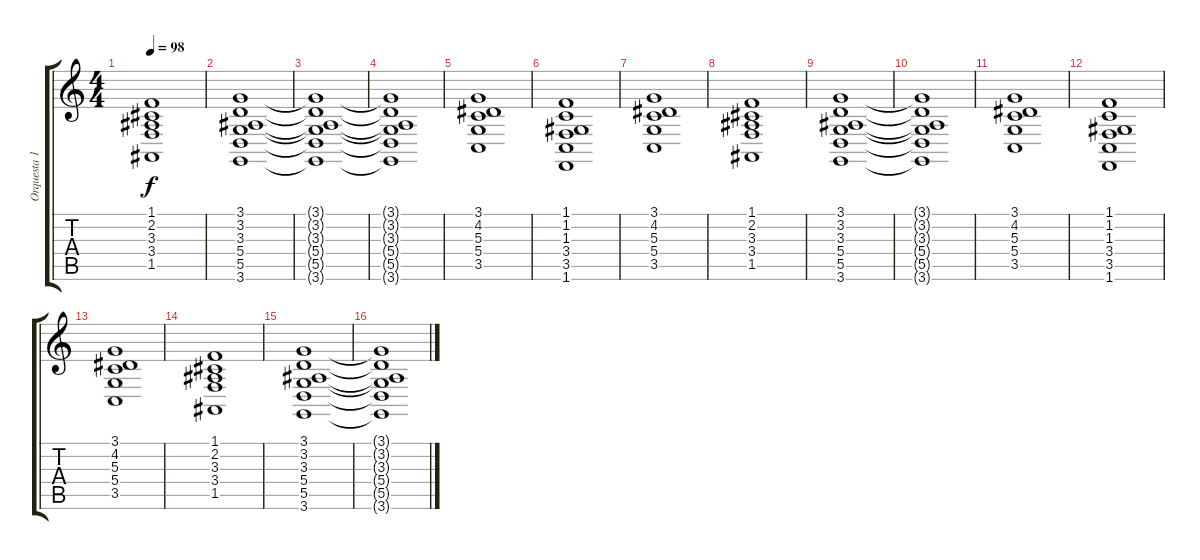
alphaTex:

\track ("Orquesta 1" "Orquesta 1") {instrument stringensemble1}
\staff {score tabs}
\tuning (E4 B3 G3 D3 A2 E2) {hide}
\ts (4 4)
\tempo 98
\clef g2
\ks c
(1.1 2.2 3.3 3.4 1.5).1{dy f} |
(3.1 3.2 3.3 5.4 5.5 3.6).1 |
(3.1{t} 3.2{t} 3.3{t} 5.4{t} 5.5{t} 3.6{t}).1 |
(3.1{t} 3.2{t} 3.3{t} 5.4{t} 5.5{t} 3.6{t}).1 |
(3.1 4.2 5.3 5.4 3.5).1 |
(1.1 1.2 1.3 3.4 3.5 1.6).1 |
(3.1 4.2 5.3 5.4 3.5).1 |
(1.1 2.2 3.3 3.4 1.5).1 |
(3.1 3.2 3.3 5.4 5.5 3.6).1 |
(3.1{t} 3.2{t} 3.3{t} 5.4{t} 5.5{t} 3.6{t}).1 |
(3.1 4.2 5.3 5.4 3.5).1 |
(1.1 1.2 1.3 3.4 3.5 1.6).1 |
(3.1 4.2 5.3 5.4 3.5).1 |
(1.1 2.2 3.3 3.4 1.5).1 |
(3.1 3.2 3.3 5.4 5.5 3.6).1 |
(3.1{t} 3.2{t} 3.3{t} 5.4{t} 5.5{t} 3.6{t}).1
